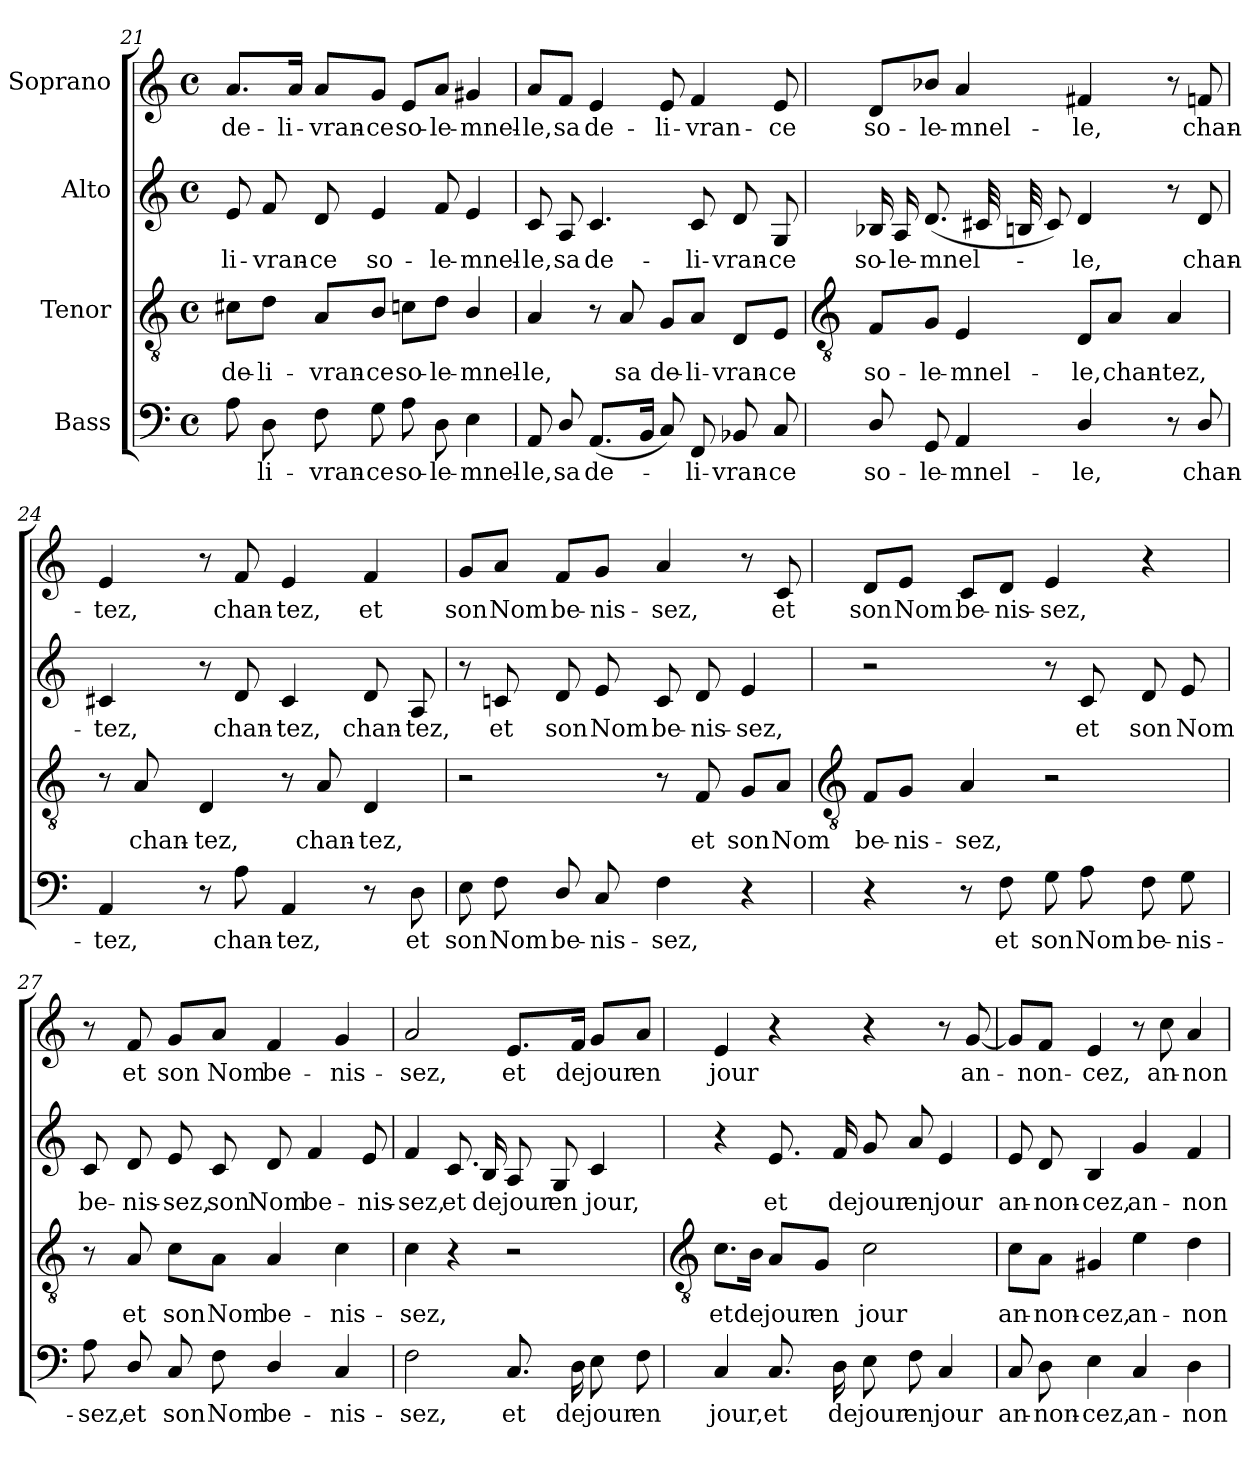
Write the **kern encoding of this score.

**kern	**text	**kern	**text	**kern	**text	**kern	**text
*part4	*part4	*part3	*part3	*part2	*part2	*part1	*part1
*staff4	*staff4	*staff3	*staff3	*staff2	*staff2	*staff1	*staff1
*I"Bass	*	*I"Tenor	*	*I"Alto	*	*I"Soprano	*
*clefF4	*	*clefGv2	*	*clefG2	*	*clefG2	*
*k[]	*	*k[]	*	*k[]	*	*k[]	*
*C:	*	*C:	*	*C:	*	*C:	*
*M4/4	*	*M4/4	*	*M4/4	*	*M4/4	*
*met(c)	*	*met(c)	*	*met(c)	*	*met(c)	*
=21	=21	=21	=21	=21	=21	=21	=21
!	!	!	!LO:LY:b	!	!LO:LY:b	!	!LO:LY:b
8A	.	8c#X\L	de-	8e	-li-	8.a/L	de-
!	!LO:LY:b	!	!LO:LY:b	!	!LO:LY:b	!	!
8D	li-	8d\J	-li-	8f	-vran-	.	.
!	!	!	!	!	!	!	!LO:LY:b
.	.	.	.	.	.	16a/Jk	-li-
!	!LO:LY:b	!	!LO:LY:b	!	!LO:LY:b	!	!LO:LY:b
8F	-vran-	8A/L	-vran-	8d	-ce	8a/L	-vran-
!	!LO:LY:b	!	!LO:LY:b	!	!LO:LY:b	!	!LO:LY:b
8G	-ce	8B/J	-ce	4e	so-	8g/J	-ce
!	!LO:LY:b	!	!LO:LY:b	!	!	!	!LO:LY:b
8A	so-	8cn\L	so-	.	.	8e/L	so-
!	!LO:LY:b	!	!LO:LY:b	!	!LO:LY:b	!	!LO:LY:b
8D	-le-	8d\J	-le-	8f	-le-	8a/J	-le-
!	!LO:LY:b	!	!LO:LY:b	!	!LO:LY:b	!	!LO:LY:b
4E	-mnel-	4B/	-mnel-	4e	-mnel-	4g#X	-mnel-
=22	=22	=22	=22	=22	=22	=22	=22
!	!LO:LY:b	!	!LO:LY:b	!	!LO:LY:b	!	!LO:LY:b
8AA	-le,	4A	-le,	8c	-le,	8a/L	-le,
!	!LO:LY:b	!	!	!	!LO:LY:b	!	!LO:LY:b
8D/	sa	.	.	8A	sa	8f/J	sa
!	!LO:LY:b	!	!	!	!LO:LY:b	!	!LO:LY:b
(<8.AAL	de-	8r	.	4.c	de-	4e	de-
!	!	!	!LO:LY:b	!	!	!	!
.	.	8A	sa	.	.	.	.
16BBJ	.	.	.	.	.	.	.
!	!	!	!LO:LY:b	!	!	!	!LO:LY:b
8C)	.	8G/L	de-	.	.	8e	-li-
!	!LO:LY:b	!	!LO:LY:b	!	!LO:LY:b	!	!LO:LY:b
8FF	li-	8A/J	-li-	8c	-li-	4f	-vran-
!	!LO:LY:b	!	!LO:LY:b	!	!LO:LY:b	!	!
8BB-X	-vran-	8D/L	-vran-	8d	-vran-	.	.
!	!LO:LY:b	!	!LO:LY:b	!	!LO:LY:b	!	!LO:LY:b
8C	-ce	8E/J	-ce	8G	-ce	8e	-ce
!!LO:LB:g=z
=23	=23	=23	=23	=23	=23	=23	=23
*	*	*clefGv2	*	*	*	*	*
!	!LO:LY:b	!	!LO:LY:b	!	!LO:LY:b	!	!LO:LY:b
8D/	so-	8F/L	so-	16B-X	so-	8d/L	so-
!	!	!	!	!	!LO:LY:b	!	!
.	.	.	.	16A	-le-	.	.
!	!LO:LY:b	!	!LO:LY:b	!	!LO:LY:b	!	!LO:LY:b
8GG	-le-	8G/J	-le-	(<8.dL	-mnel-	8b-X/J	-le-
!	!LO:LY:b	!	!LO:LY:b	!	!	!	!LO:LY:b
4AA	-mnel-	4E	-mnel-	.	.	4a	-mnel-
.	.	.	.	32c#XLL	.	.	.
.	.	.	.	32Bn	.	.	.
.	.	.	.	8c#J)	.	.	.
!	!LO:LY:b	!	!LO:LY:b	!	!LO:LY:b	!	!LO:LY:b
4D/	-le,	8D/L	-le,	4d	le,	4f#X	-le,
!	!	!	!LO:LY:b	!	!	!	!
.	.	8A/J	chan-	.	.	.	.
!	!	!	!LO:LY:b	!	!	!	!
8r	.	4A	-tez,	8r	.	8r	.
!	!LO:LY:b	!	!	!	!LO:LY:b	!	!LO:LY:b
8D/	chan-	.	.	8d	chan-	8fn	chan-
=24	=24	=24	=24	=24	=24	=24	=24
!	!LO:LY:b	!	!	!	!LO:LY:b	!	!LO:LY:b
4AA	-tez,	8r	.	4c#X	-tez,	4e	-tez,
!	!	!	!LO:LY:b	!	!	!	!
.	.	8A	chan-	.	.	.	.
!	!	!	!LO:LY:b	!	!	!	!
8r	.	4D	-tez,	8r	.	8r	.
!	!LO:LY:b	!	!	!	!LO:LY:b	!	!LO:LY:b
8A	chan-	.	.	8d	chan-	8f	chan-
!	!LO:LY:b	!	!	!	!LO:LY:b	!	!LO:LY:b
4AA	-tez,	8r	.	4c#	-tez,	4e	-tez,
!	!	!	!LO:LY:b	!	!	!	!
.	.	8A	chan-	.	.	.	.
!	!	!	!LO:LY:b	!	!LO:LY:b	!	!LO:LY:b
8r	.	4D	-tez,	8d	chan-	4f	et
!	!LO:LY:b	!	!	!	!LO:LY:b	!	!
8D	et	.	.	8A	-tez,	.	.
=25	=25	=25	=25	=25	=25	=25	=25
!	!LO:LY:b	!	!	!	!	!	!LO:LY:b
8E	son	2r	.	8r	.	8g/L	son
!	!LO:LY:b	!	!	!	!LO:LY:b	!	!LO:LY:b
8F	Nom	.	.	8cn	et	8a/J	Nom
!	!LO:LY:b	!	!	!	!LO:LY:b	!	!LO:LY:b
8D/	be-	.	.	8d	son	8f/L	be-
!	!LO:LY:b	!	!	!	!LO:LY:b	!	!LO:LY:b
8C	-nis-	.	.	8e	Nom	8g/J	-nis-
!	!LO:LY:b	!	!	!	!LO:LY:b	!	!LO:LY:b
4F	-sez,	8r	.	8c	be-	4a	-sez,
!	!	!	!LO:LY:b	!	!LO:LY:b	!	!
.	.	8F	et	8d	-nis-	.	.
!	!	!	!LO:LY:b	!	!LO:LY:b	!	!
4r	.	8G/L	son	4e	-sez,	8r	.
!	!	!	!LO:LY:b	!	!	!	!LO:LY:b
.	.	8A/J	Nom	.	.	8c	et
!!LO:LB:g=z
=26	=26	=26	=26	=26	=26	=26	=26
*	*	*clefGv2	*	*	*	*	*
!	!	!	!LO:LY:b	!	!	!	!LO:LY:b
4r	.	8F/L	be-	2r	.	8d/L	son
!	!	!	!LO:LY:b	!	!	!	!LO:LY:b
.	.	8G/J	-nis-	.	.	8e/J	Nom
!	!	!	!LO:LY:b	!	!	!	!LO:LY:b
8r	.	4A	-sez,	.	.	8c/L	be-
!	!LO:LY:b	!	!	!	!	!	!LO:LY:b
8F	et	.	.	.	.	8d/J	-nis-
!	!LO:LY:b	!	!	!	!	!	!LO:LY:b
8G	son	2r	.	8r	.	4e	-sez,
!	!LO:LY:b	!	!	!	!LO:LY:b	!	!
8A	Nom	.	.	8c	et	.	.
!	!LO:LY:b	!	!	!	!LO:LY:b	!	!
8F	be-	.	.	8d	son	4r	.
!	!LO:LY:b	!	!	!	!LO:LY:b	!	!
8G	-nis-	.	.	8e	Nom	.	.
=27	=27	=27	=27	=27	=27	=27	=27
!	!LO:LY:b	!	!	!	!LO:LY:b	!	!
8A	-sez,	8r	.	8c	be-	8r	.
!	!LO:LY:b	!	!LO:LY:b	!	!LO:LY:b	!	!LO:LY:b
8D/	et	8A	et	8d	-nis-	8f	et
!	!LO:LY:b	!	!LO:LY:b	!	!LO:LY:b	!	!LO:LY:b
8C	son	8c\L	son	8e	-sez,	8g/L	son
!	!LO:LY:b	!	!LO:LY:b	!	!LO:LY:b	!	!LO:LY:b
8F	Nom	8A\J	Nom	8c	son	8a/J	Nom
!	!LO:LY:b	!	!LO:LY:b	!	!LO:LY:b	!	!LO:LY:b
4D/	be-	4A	be-	8d	Nom	4f	be-
!	!	!	!	!	!LO:LY:b	!	!
.	.	.	.	4f	be-	.	.
!	!LO:LY:b	!	!LO:LY:b	!	!	!	!LO:LY:b
4C	-nis-	4c	-nis-	.	.	4g	-nis-
!	!	!	!	!	!LO:LY:b	!	!
.	.	.	.	8e	-nis-	.	.
=28	=28	=28	=28	=28	=28	=28	=28
!	!LO:LY:b	!	!LO:LY:b	!	!LO:LY:b	!	!LO:LY:b
2F	-sez,	4c	-sez,	4f	-sez,	2a	-sez,
!	!	!	!	!	!LO:LY:b	!	!
.	.	4r	.	8.c	et	.	.
!	!	!	!	!	!LO:LY:b	!	!
.	.	.	.	16B	de	.	.
!	!LO:LY:b	!	!	!	!LO:LY:b	!	!LO:LY:b
8.C	et	2r	.	8A	jour	8.e/L	et
!	!	!	!	!	!LO:LY:b	!	!
.	.	.	.	8G	en	.	.
!	!LO:LY:b	!	!	!	!	!	!LO:LY:b
16D	de	.	.	.	.	16f/Jk	de
!	!LO:LY:b	!	!	!	!LO:LY:b	!	!LO:LY:b
8E	jour	.	.	4c	jour,	8g/L	jour
!	!LO:LY:b	!	!	!	!	!	!LO:LY:b
8F	en	.	.	.	.	8a/J	en
!!LO:LB:g=z
=29	=29	=29	=29	=29	=29	=29	=29
*	*	*clefGv2	*	*	*	*	*
!	!LO:LY:b	!	!LO:LY:b	!	!	!	!LO:LY:b
4C	jour,	8.c\L	et	4r	.	4e	jour
!	!	!	!LO:LY:b	!	!	!	!
.	.	16B\Jk	de	.	.	.	.
!	!LO:LY:b	!	!LO:LY:b	!	!LO:LY:b	!	!
8.C	et	8A/L	jour	8.e	et	4r	.
!	!	!	!LO:LY:b	!	!	!	!
.	.	8G/J	en	.	.	.	.
!	!LO:LY:b	!	!	!	!LO:LY:b	!	!
16D	de	.	.	16f	de	.	.
!	!LO:LY:b	!	!LO:LY:b	!	!LO:LY:b	!	!
8E	jour	2c	jour	8g	jour	4r	.
!	!LO:LY:b	!	!	!	!LO:LY:b	!	!
8F	en	.	.	8a	en	.	.
!	!LO:LY:b	!	!	!	!LO:LY:b	!	!
4C	jour	.	.	4e	jour	8r	.
!	!	!	!	!	!	!	!LO:LY:b
.	.	.	.	.	.	[8g	an-
=30	=30	=30	=30	=30	=30	=30	=30
!	!LO:LY:b	!	!LO:LY:b	!	!LO:LY:b	!	!
8C	an-	8c\L	an-	8e	an-	8g/L]	.
!	!LO:LY:b	!	!LO:LY:b	!	!LO:LY:b	!	!LO:LY:b
8D	-non-	8A\J	-non-	8d	-non-	8f/J	non-
!	!LO:LY:b	!	!LO:LY:b	!	!LO:LY:b	!	!LO:LY:b
4E	-cez,	4G#X	-cez,	4B	-cez,	4e	-cez,
!	!LO:LY:b	!	!LO:LY:b	!	!LO:LY:b	!	!
4C	an-	4e	an-	4g	an-	8r	.
!	!	!	!	!	!	!	!LO:LY:b
.	.	.	.	.	.	8cc	an-
!	!LO:LY:b	!	!LO:LY:b	!	!LO:LY:b	!	!LO:LY:b
4D	-non-	4d	-non-	4f	-non-	4a	-non-
=	=	=	=	=	=	=	=
*-	*-	*-	*-	*-	*-	*-	*-
